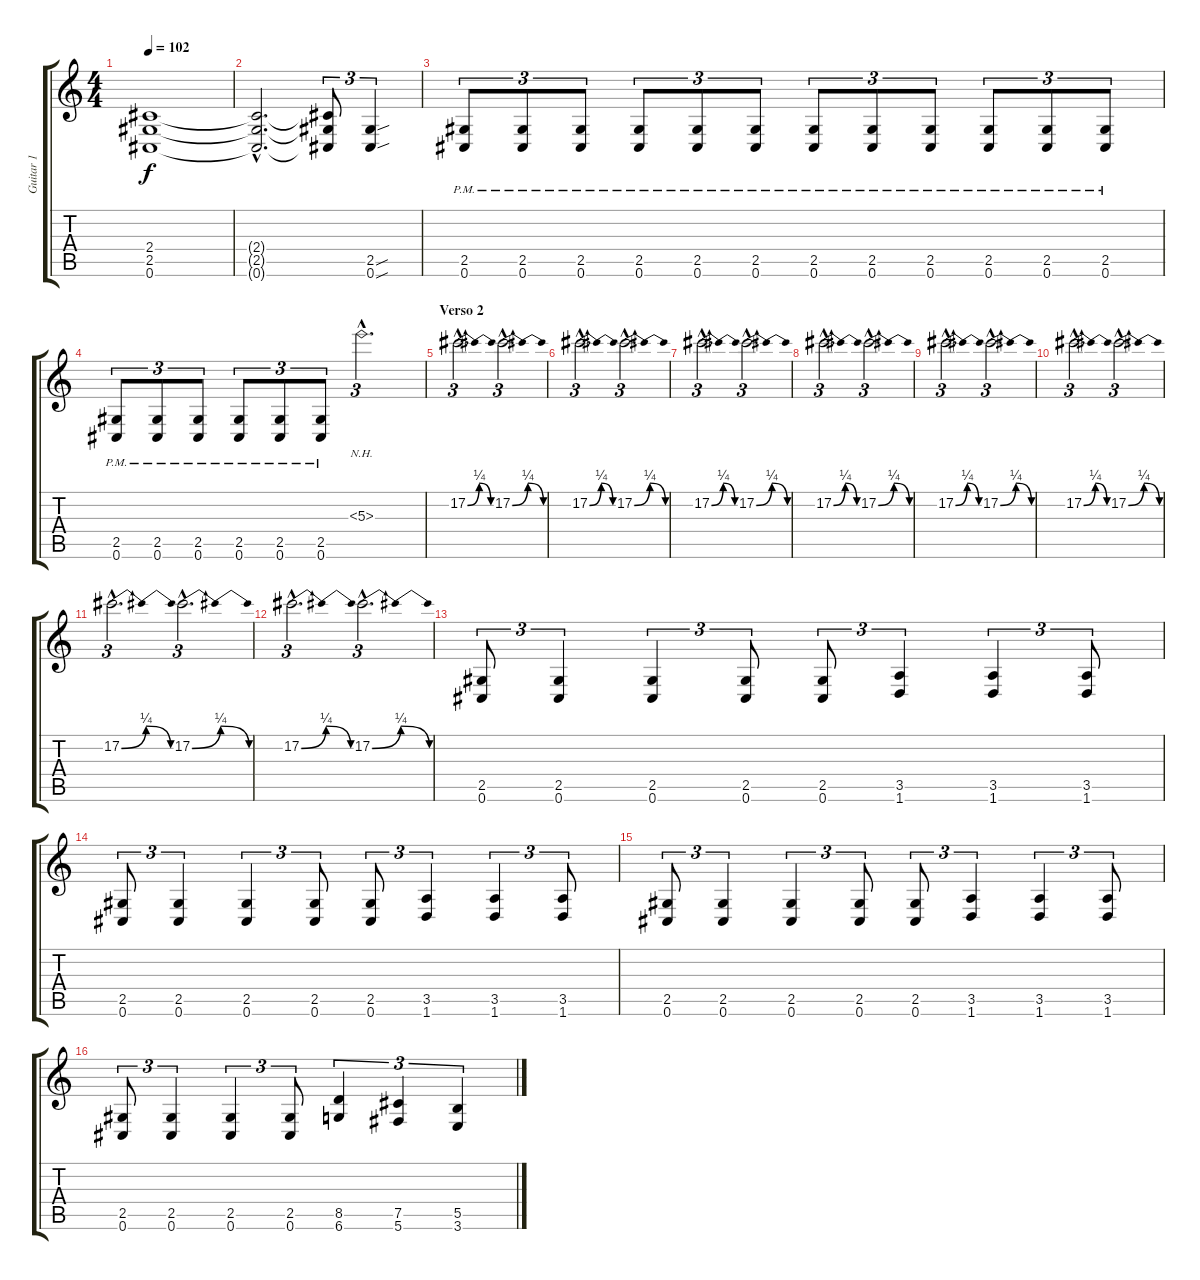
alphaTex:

\track ("Guitar 1" "Guitar 1") {instrument distortionguitar}
\staff {score tabs}
\tuning (Db4 Ab3 E3 B2 Gb2 Db2) {hide}
\ts (4 4)
\tempo 102
\clef g2
\ks c
(2.4{t} 2.5{t} 0.6{t}).1{dy f} |
(2.4{hac t} 2.5{hac t} 0.6{hac t}).2{d} (2.4{t} 2.5{t} 0.6{t}).8{tu (3 2)} (2.5{sou} 0.6{sou}).4{tu (3 2)} |
(2.5{pm} 0.6{pm}).8{tu (3 2)} (2.5{pm} 0.6{pm}).8{tu (3 2)} (2.5{pm} 0.6{pm}).8{tu (3 2)} (2.5{pm} 0.6{pm}).8{tu (3 2)} (2.5{pm} 0.6{pm}).8{tu (3 2)} (2.5{pm} 0.6{pm}).8{tu (3 2)} (2.5{pm} 0.6{pm}).8{tu (3 2)} (2.5{pm} 0.6{pm}).8{tu (3 2)} (2.5{pm} 0.6{pm}).8{tu (3 2)} (2.5{pm} 0.6{pm}).8{tu (3 2)} (2.5{pm} 0.6{pm}).8{tu (3 2)} (2.5{pm} 0.6{pm}).8{tu (3 2)} |
(2.5{pm} 0.6{pm}).8{tu (3 2)} (2.5{pm} 0.6{pm}).8{tu (3 2)} (2.5{pm} 0.6{pm}).8{tu (3 2)} (2.5{pm} 0.6{pm}).8{tu (3 2)} (2.5{pm} 0.6{pm}).8{tu (3 2)} (2.5{pm} 0.6{pm}).8{tu (3 2)} 5.3{nh hac}.2{d tu (3 2)} |
\section ("" "Verso 2")
17.2{be (bendrelease 0 0 30 1 30 1 60 0) hac}.2{d tu (3 2)} 17.2{be (bendrelease 0 0 30 1 30 1 60 0) hac}.2{d tu (3 2)} |
17.2{be (bendrelease 0 0 30 1 30 1 60 0) hac}.2{d tu (3 2)} 17.2{be (bendrelease 0 0 30 1 30 1 60 0) hac}.2{d tu (3 2)} |
17.2{be (bendrelease 0 0 30 1 30 1 60 0) hac}.2{d tu (3 2)} 17.2{be (bendrelease 0 0 30 1 30 1 60 0) hac}.2{d tu (3 2)} |
17.2{be (bendrelease 0 0 30 1 30 1 60 0) hac}.2{d tu (3 2)} 17.2{be (bendrelease 0 0 30 1 30 1 60 0) hac}.2{d tu (3 2)} |
17.2{be (bendrelease 0 0 30 1 30 1 60 0) hac}.2{d tu (3 2)} 17.2{be (bendrelease 0 0 30 1 30 1 60 0) hac}.2{d tu (3 2)} |
17.2{be (bendrelease 0 0 30 1 30 1 60 0) hac}.2{d tu (3 2)} 17.2{be (bendrelease 0 0 30 1 30 1 60 0) hac}.2{d tu (3 2)} |
17.2{be (bendrelease 0 0 30 1 30 1 60 0) hac}.2{d tu (3 2)} 17.2{be (bendrelease 0 0 30 1 30 1 60 0) hac}.2{d tu (3 2)} |
17.2{be (bendrelease 0 0 30 1 30 1 60 0) hac}.2{d tu (3 2)} 17.2{be (bendrelease 0 0 30 1 30 1 60 0) hac}.2{d tu (3 2)} |
(2.5 0.6).8{tu (3 2)} (2.5 0.6).4{tu (3 2)} (2.5 0.6).4{tu (3 2)} (2.5 0.6).8{tu (3 2)} (2.5 0.6).8{tu (3 2)} (3.5 1.6).4{tu (3 2)} (3.5 1.6).4{tu (3 2)} (3.5 1.6).8{tu (3 2)} |
(2.5 0.6).8{tu (3 2)} (2.5 0.6).4{tu (3 2)} (2.5 0.6).4{tu (3 2)} (2.5 0.6).8{tu (3 2)} (2.5 0.6).8{tu (3 2)} (3.5 1.6).4{tu (3 2)} (3.5 1.6).4{tu (3 2)} (3.5 1.6).8{tu (3 2)} |
(2.5 0.6).8{tu (3 2)} (2.5 0.6).4{tu (3 2)} (2.5 0.6).4{tu (3 2)} (2.5 0.6).8{tu (3 2)} (2.5 0.6).8{tu (3 2)} (3.5 1.6).4{tu (3 2)} (3.5 1.6).4{tu (3 2)} (3.5 1.6).8{tu (3 2)} |
(2.5 0.6).8{tu (3 2)} (2.5 0.6).4{tu (3 2)} (2.5 0.6).4{tu (3 2)} (2.5 0.6).8{tu (3 2)} (8.5 6.6).4{tu (3 2)} (7.5 5.6).4{tu (3 2)} (5.5 3.6).4{tu (3 2)}
